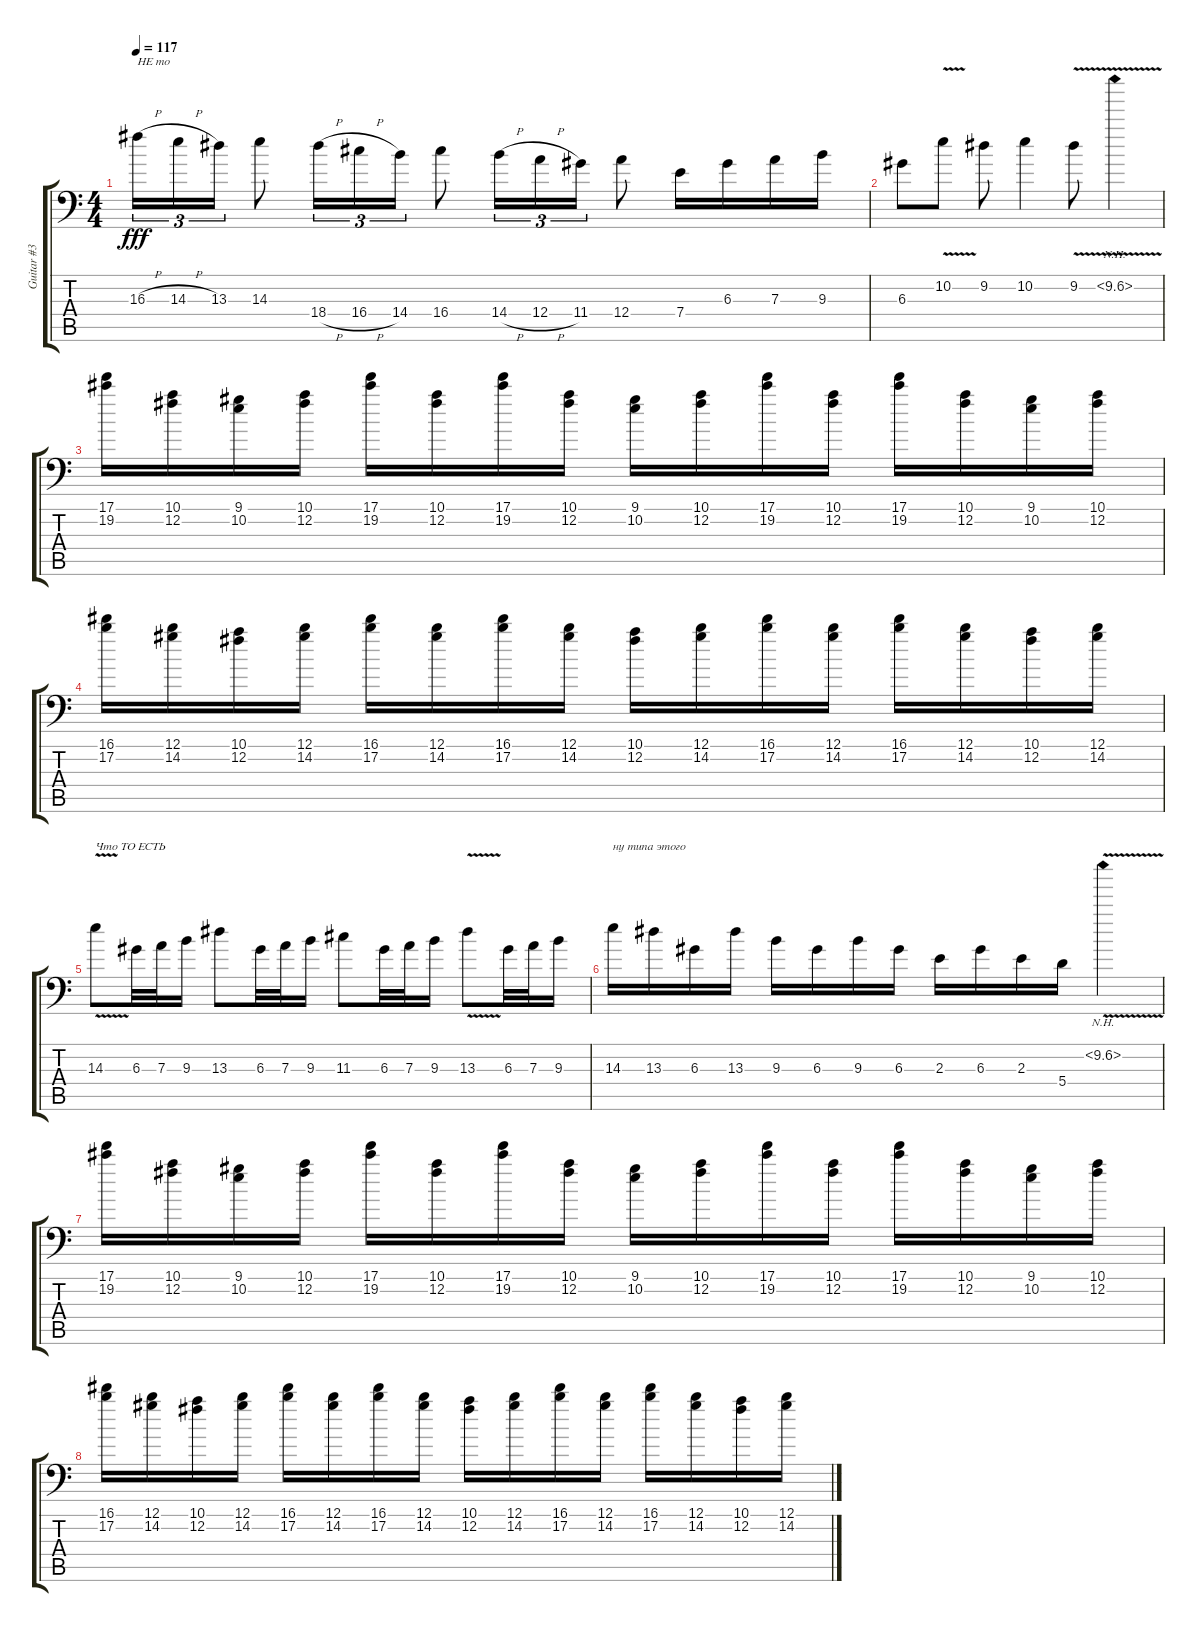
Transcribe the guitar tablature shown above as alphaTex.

\track ("Guitar #3 Add." "Guitar #3 ") {instrument distortionguitar}
\staff {score tabs}
\tuning (B3 Gb3 D3 A2 E2 A1) {hide}
\ts (4 4)
\tempo 117
\clef f4
\ks c
16.3{h}.16{tu (3 2) txt "НЕ то" dy fff} 14.3{h}.16{tu (3 2)} 13.3.16{tu (3 2)} 14.3.8 18.4{h}.16{tu (3 2)} 16.4{h}.16{tu (3 2)} 14.4.16{tu (3 2)} 16.4.8 14.4{h}.16{tu (3 2)} 12.4{h}.16{tu (3 2)} 11.4.16{tu (3 2)} 12.4.8 7.4.16 6.3.16 7.3.16 9.3.16 |
6.3.8 10.2{v}.8 9.2.8 10.2.4 9.2{v}.8 10.2{nh v}.4{instrument guitarharmonics} |
(17.1 19.2).16{instrument overdrivenguitar} (10.1 12.2).16 (9.1 10.2).16 (10.1 12.2).16 (17.1 19.2).16 (10.1 12.2).16 (17.1 19.2).16 (10.1 12.2).16 (9.1 10.2).16 (10.1 12.2).16 (17.1 19.2).16 (10.1 12.2).16 (17.1 19.2).16 (10.1 12.2).16 (9.1 10.2).16 (10.1 12.2).16 |
(16.1 17.2).16 (12.1 14.2).16 (10.1 12.2).16 (12.1 14.2).16 (16.1 17.2).16 (12.1 14.2).16 (16.1 17.2).16 (12.1 14.2).16 (10.1 12.2).16 (12.1 14.2).16 (16.1 17.2).16 (12.1 14.2).16 (16.1 17.2).16 (12.1 14.2).16 (10.1 12.2).16 (12.1 14.2).16 |
14.3{v}.8{txt "Что ТО ЕСТЬ"} 6.3.32 7.3.32 9.3.16 13.3.8 6.3.32 7.3.32 9.3.16 11.3.8 6.3.32 7.3.32 9.3.16 13.3{v}.8 6.3.32 7.3.32 9.3.16 |
14.3.16{txt "ну типа этого"} 13.3.16 6.3.16 13.3.16 9.3.16 6.3.16 9.3.16 6.3.16 2.3.16 6.3.16 2.3.16 5.4.16 10.2{nh v}.4{instrument guitarharmonics} |
(17.1 19.2).16{instrument overdrivenguitar} (10.1 12.2).16 (9.1 10.2).16 (10.1 12.2).16 (17.1 19.2).16 (10.1 12.2).16 (17.1 19.2).16 (10.1 12.2).16 (9.1 10.2).16 (10.1 12.2).16 (17.1 19.2).16 (10.1 12.2).16 (17.1 19.2).16 (10.1 12.2).16 (9.1 10.2).16 (10.1 12.2).16 |
(16.1 17.2).16 (12.1 14.2).16 (10.1 12.2).16 (12.1 14.2).16 (16.1 17.2).16 (12.1 14.2).16 (16.1 17.2).16 (12.1 14.2).16 (10.1 12.2).16 (12.1 14.2).16 (16.1 17.2).16 (12.1 14.2).16 (16.1 17.2).16 (12.1 14.2).16 (10.1 12.2).16 (12.1 14.2).16
